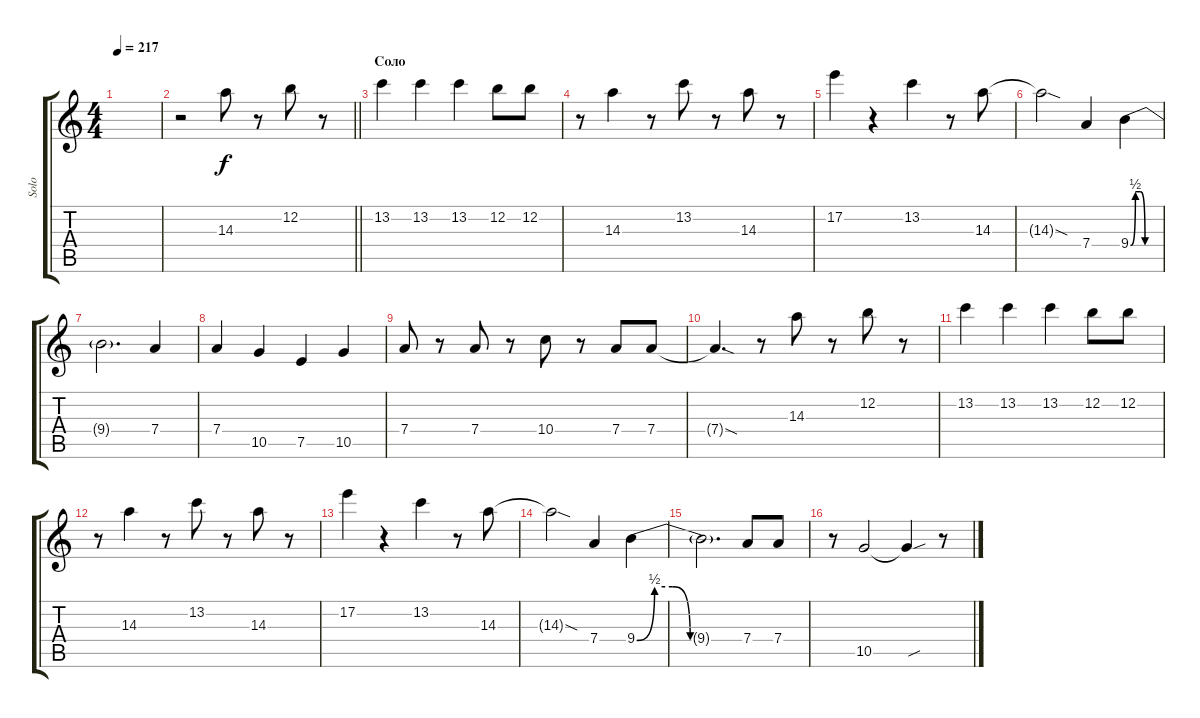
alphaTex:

\track ("Solo" "Solo") {instrument distortionguitar}
\staff {score tabs}
\tuning (E4 B3 G3 D3 A2 E2) {hide}
\ts (4 4)
\tempo 217
\clef g2
\ks c
|
\barLineRight lightlight
r.2 14.3.8 r.8 12.2.8 r.8 |
\section ("" "Соло")
13.2.4 13.2.4 13.2.4 12.2.8 12.2.8 |
r.8 14.3.4 r.8 13.2.8 r.8 14.3.8 r.8 |
17.2.4 r.4 13.2.4 r.8 14.3.8 |
14.3{sod t}.2 7.4.4 9.4{be (custom 0 0 10 2 20 2 30 0 60 0)}.4 |
9.4{t}.2{d} 7.4.4 |
7.4.4 10.5.4 7.5.4 10.5.4 |
7.4.8 r.8 7.4.8 r.8 10.4.8 r.8 7.4.8 7.4.8 |
7.4{sod t}.4{d} r.8 14.3.8 r.8 12.2.8 r.8 |
13.2.4 13.2.4 13.2.4 12.2.8 12.2.8 |
r.8 14.3.4 r.8 13.2.8 r.8 14.3.8 r.8 |
17.2.4 r.4 13.2.4 r.8 14.3.8 |
14.3{sod t}.2 7.4.4 9.4{be (custom 0 0 10 2 20 2 30 0 60 0)}.4 |
9.4{t}.2{d} 7.4.8 7.4.8 |
r.8 10.5.2 10.5{sou t}.4 r.8
